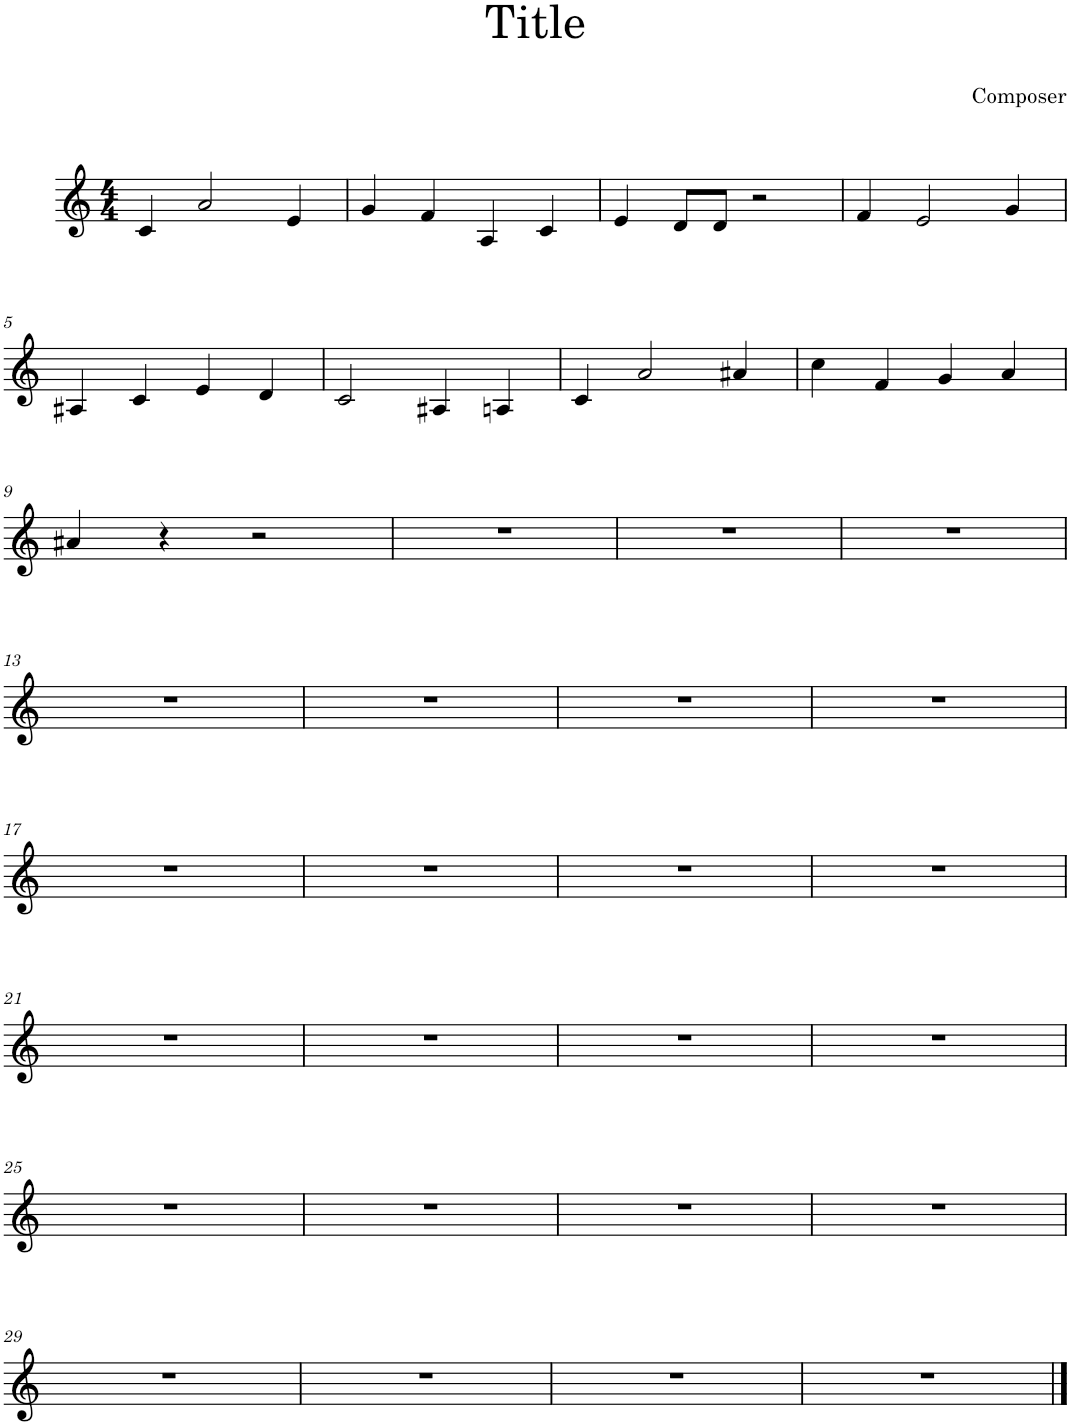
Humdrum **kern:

**kern
*part1
*staff1
*I"Piano
*I'Pno.
*clefG2
*k[]
*M4/4
=1
4c/
2a/
4e/
=2
4g/
4f/
4A/
4c/
=3
4e/
8d/L
8d/J
2r
=4
4f/
2e/
4g/
!!LO:LB:g=z
=5
4A#X/
4c/
4e/
4d/
=6
2c/
4A#X/
4An/
=7
4c/
2a/
4a#X/
=8
4cc\
4f/
4g/
4a/
!!LO:LB:g=z
=9
4a#X/
4r
2r
=10
1r
=11
1r
=12
1r
!!LO:LB:g=z
=13
1r
=14
1r
=15
1r
=16
1r
!!LO:LB:g=z
=17
1r
=18
1r
=19
1r
=20
1r
!!LO:LB:g=z
=21
1r
=22
1r
=23
1r
=24
1r
!!LO:LB:g=z
=25
1r
=26
1r
=27
1r
=28
1r
!!LO:LB:g=z
=29
1r
=30
1r
=31
1r
=32
1r
==
*-
